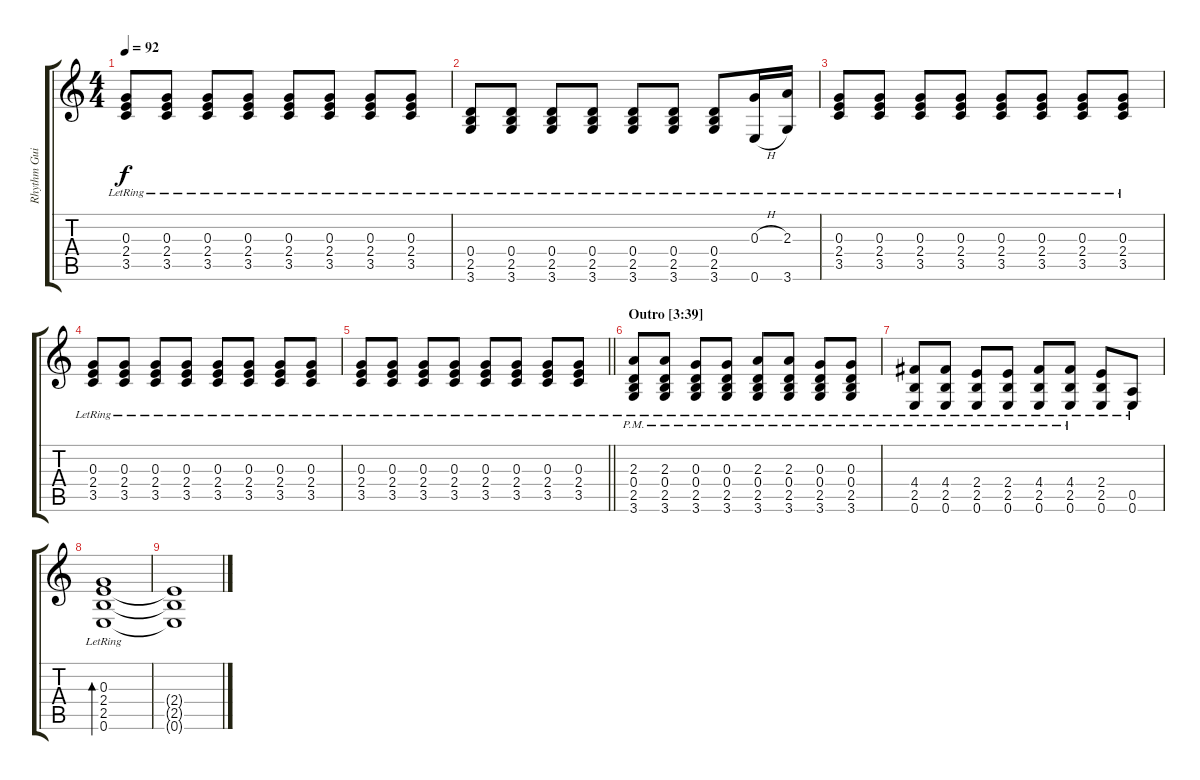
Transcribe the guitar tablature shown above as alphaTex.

\track ("Rhythm Guitar" "Rhythm Gui") {instrument acousticguitarsteel}
\staff {score tabs}
\tuning (E4 B3 G3 D3 A2 E2) {hide}
\ts (4 4)
\tempo 92
\clef g2
\ks c
(0.3{lr} 2.4{lr} 3.5{lr}).8{dy f} (0.3{lr} 2.4{lr} 3.5{lr}).8 (0.3{lr} 2.4{lr} 3.5{lr}).8 (0.3{lr} 2.4{lr} 3.5{lr}).8 (0.3{lr} 2.4{lr} 3.5{lr}).8 (0.3{lr} 2.4{lr} 3.5{lr}).8 (0.3{lr} 2.4{lr} 3.5{lr}).8 (0.3{lr} 2.4{lr} 3.5{lr}).8 |
(0.4{lr} 2.5{lr} 3.6{lr}).8 (0.4{lr} 2.5{lr} 3.6{lr}).8 (0.4{lr} 2.5{lr} 3.6{lr}).8 (0.4{lr} 2.5{lr} 3.6{lr}).8 (0.4{lr} 2.5{lr} 3.6{lr}).8 (0.4{lr} 2.5{lr} 3.6{lr}).8 (0.4{lr} 2.5{lr} 3.6{lr}).8 (0.3{h lr} 0.6{h lr}).16 (2.3{lr} 3.6{lr}).16 |
(0.3{lr} 2.4{lr} 3.5{lr}).8 (0.3{lr} 2.4{lr} 3.5{lr}).8 (0.3{lr} 2.4{lr} 3.5{lr}).8 (0.3{lr} 2.4{lr} 3.5{lr}).8 (0.3{lr} 2.4{lr} 3.5{lr}).8 (0.3{lr} 2.4{lr} 3.5{lr}).8 (0.3{lr} 2.4{lr} 3.5{lr}).8 (0.3{lr} 2.4{lr} 3.5{lr}).8 |
(0.3{lr} 2.4{lr} 3.5{lr}).8 (0.3{lr} 2.4{lr} 3.5{lr}).8 (0.3{lr} 2.4{lr} 3.5{lr}).8 (0.3{lr} 2.4{lr} 3.5{lr}).8 (0.3{lr} 2.4{lr} 3.5{lr}).8 (0.3{lr} 2.4{lr} 3.5{lr}).8 (0.3{lr} 2.4{lr} 3.5{lr}).8 (0.3{lr} 2.4{lr} 3.5{lr}).8 |
\barLineRight lightlight
(0.3{lr} 2.4{lr} 3.5{lr}).8 (0.3{lr} 2.4{lr} 3.5{lr}).8 (0.3{lr} 2.4{lr} 3.5{lr}).8 (0.3{lr} 2.4{lr} 3.5{lr}).8 (0.3{lr} 2.4{lr} 3.5{lr}).8 (0.3{lr} 2.4{lr} 3.5{lr}).8 (0.3{lr} 2.4{lr} 3.5{lr}).8 (0.3{lr} 2.4{lr} 3.5{lr}).8 |
\section ("" "Outro [3:39]")
(2.3{lr} 0.4{lr} 2.5{lr} 3.6{pm lr}).8 (2.3 0.4{lr} 2.5{lr} 3.6{pm lr}).8 (0.3{lr} 0.4{lr} 2.5{lr} 3.6{pm lr}).8 (0.3{lr} 0.4{lr} 2.5{lr} 3.6{pm lr}).8 (2.3{lr} 0.4{lr} 2.5{lr} 3.6{pm lr}).8 (2.3{lr} 0.4{lr} 2.5{lr} 3.6{pm lr}).8 (0.3{lr} 0.4{lr} 2.5{lr} 3.6{pm lr}).8 (0.3{lr} 0.4{lr} 2.5{lr} 3.6{pm lr}).8 |
(4.4{lr} 2.5{lr} 0.6{pm lr}).8 (4.4{lr} 2.5{lr} 0.6{pm lr}).8 (2.4{lr} 2.5{lr} 0.6{pm lr}).8 (2.4{lr} 2.5{lr} 0.6{pm lr}).8 (4.4{lr} 2.5{lr} 0.6{pm lr}).8 (4.4{lr} 2.5{lr} 0.6{pm lr}).8 (2.4{lr} 2.5{lr} 0.6{lr}).8 (0.5{lr} 0.6{lr}).8 |
(0.3 2.4{lr} 2.5{lr} 0.6).1{bd 60} |
(2.4{t} 2.5{t} 0.6{t}).1
